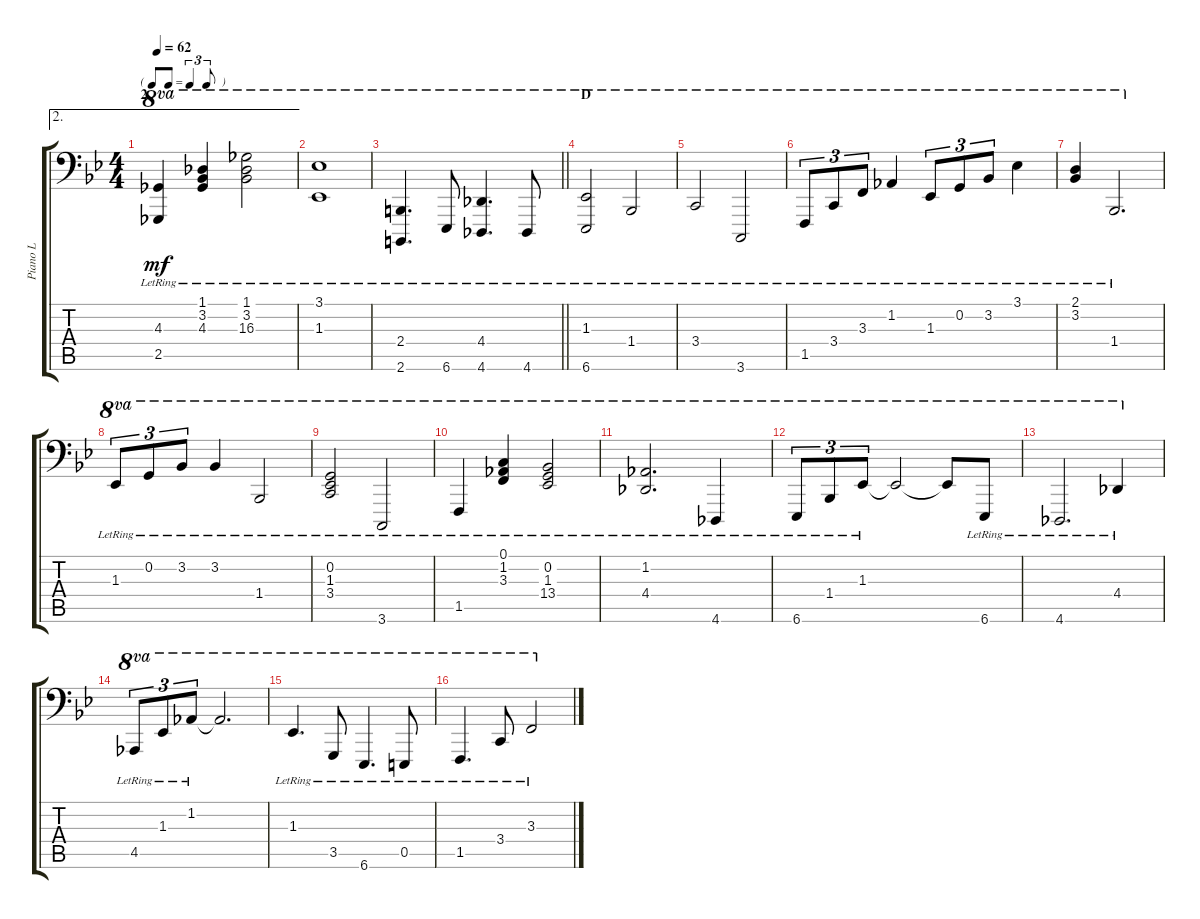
\track ("Piano L" "Piano L") {instrument acousticgrandpiano}
\staff {score tabs}
\tuning (C4 G3 D3 A2 E2 A1) {hide}
\ae 2
\ts (4 4)
\tf triplet8th
\section ("" "2")
\tempo 62
\clef f4
\ks bb
(4.3{lr} 2.5{lr}).4{ot 8va dy mf} (1.1{lr} 3.2{lr} 4.3{lr}).4{ot 8va} (1.1{lr} 3.2{lr} 16.3{lr}).2{ot 8va} |
(3.1{lr} 1.3{lr}).1{ot 8va} |
\barLineRight lightlight
(2.4{lr} 2.6{lr}).4{d ot 8va} 6.6{lr}.8{ot 8va} (4.4{lr} 4.6{lr}).4{d ot 8va} 4.6{lr}.8{ot 8va} |
\section ("" "D")
(1.3{lr} 6.6{lr}).2{ot 8va} 1.4{lr}.2{ot 8va} |
3.4{lr}.2{ot 8va} 3.6{lr}.2{ot 8va} |
1.5{lr}.8{tu (3 2) ot 8va} 3.4{lr}.8{tu (3 2) ot 8va} 3.3{lr}.8{tu (3 2) ot 8va} 1.2{lr}.4{ot 8va} 1.3{lr}.8{tu (3 2) ot 8va} 0.2{lr}.8{tu (3 2) ot 8va} 3.2{lr}.8{tu (3 2) ot 8va} 3.1{lr}.4{ot 8va} |
(2.1{lr} 3.2{lr}).4{ot 8va} 1.4{lr}.2{d ot 8va} |
1.3{lr}.8{tu (3 2) ot 8va} 0.2{lr}.8{tu (3 2) ot 8va} 3.2{lr}.8{tu (3 2) ot 8va} 3.2{lr}.4{ot 8va} 1.4{lr}.2{ot 8va} |
(0.2{lr} 1.3{lr} 3.4{lr}).2{ot 8va} 3.6{lr}.2{ot 8va} |
1.5{lr}.4{ot 8va} (0.1{lr} 1.2{lr} 3.3{lr}).4{ot 8va} (0.2{lr} 1.3{lr} 13.4{lr}).2{ot 8va} |
(1.2{lr} 4.4{lr}).2{d ot 8va} 4.6{lr}.4{ot 8va} |
6.6{lr}.8{tu (3 2) ot 8va} 1.4{lr}.8{tu (3 2) ot 8va} 1.3{lr}.8{tu (3 2) ot 8va} 1.3{t}.2{ot 8va} 1.3{t}.8{ot 8va} 6.6{lr}.8{ot 8va} |
4.6{lr}.2{d ot 8va} 4.4{lr}.4{ot 8va} |
4.5{lr}.8{tu (3 2) ot 8va} 1.3{lr}.8{tu (3 2) ot 8va} 1.2{lr}.8{tu (3 2) ot 8va} 1.2{t}.2{d ot 8va} |
1.3{lr}.4{d ot 8va} 3.5{lr}.8{ot 8va} 6.6{lr}.4{d ot 8va} 0.5{lr}.8{ot 8va} |
1.5{lr}.4{d ot 8va} 3.4{lr}.8{ot 8va} 3.3{lr}.2{ot 8va}
